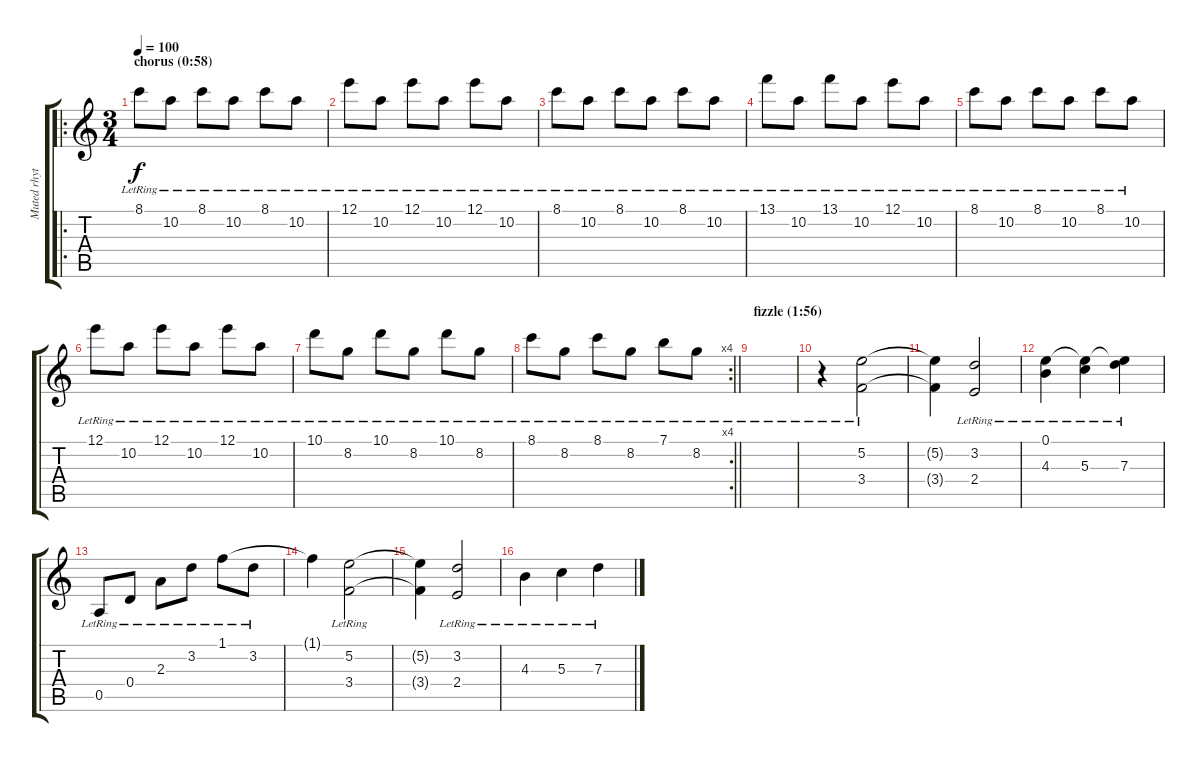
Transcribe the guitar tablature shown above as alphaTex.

\track ("Muted rhythm" "Muted rhyt") {instrument electricguitarmuted}
\staff {score tabs}
\tuning (E4 B3 G3 D3 A2 E2) {hide}
\ro
\ts (3 4)
\section ("" "chorus (0:58)")
\tempo 100
\clef g2
\ks c
8.1{lr}.8{dy f} 10.2{lr}.8 8.1{lr}.8 10.2{lr}.8 8.1{lr}.8 10.2{lr}.8 |
12.1{lr}.8 10.2{lr}.8 12.1{lr}.8 10.2{lr}.8 12.1{lr}.8 10.2{lr}.8 |
8.1{lr}.8 10.2{lr}.8 8.1{lr}.8 10.2{lr}.8 8.1{lr}.8 10.2{lr}.8 |
13.1{lr}.8 10.2{lr}.8 13.1{lr}.8 10.2{lr}.8 12.1{lr}.8 10.2{lr}.8 |
8.1{lr}.8 10.2{lr}.8 8.1{lr}.8 10.2{lr}.8 8.1{lr}.8 10.2{lr}.8 |
12.1{lr}.8 10.2{lr}.8 12.1{lr}.8 10.2{lr}.8 12.1{lr}.8 10.2{lr}.8 |
10.1{lr}.8 8.2{lr}.8 10.1{lr}.8 8.2{lr}.8 10.1{lr}.8 8.2{lr}.8 |
\rc 4
\barLineRight lightlight
8.1{lr}.8 8.2{lr}.8 8.1{lr}.8 8.2{lr}.8 7.1{lr}.8 8.2{lr}.8 |
\section ("" "fizzle (1:56)")
|
r.4 (5.2{lr} 3.4{lr}).2 |
(5.2{t} 3.4{t}).4 (3.2{lr} 2.4{lr}).2 |
(0.1 4.3{lr}).4 (0.1{t} 5.3{lr}).4 (0.1{t} 7.3{lr}).4 |
0.5{lr}.8 0.4{lr}.8 2.3{lr}.8 3.2{lr}.8 1.1{lr}.8 3.2{lr}.8 |
1.1{t}.4 (5.2{lr} 3.4).2 |
(5.2{t} 3.4{t}).4 (3.2{lr} 2.4{lr}).2 |
4.3{lr}.4 5.3{lr}.4 7.3{lr}.4
